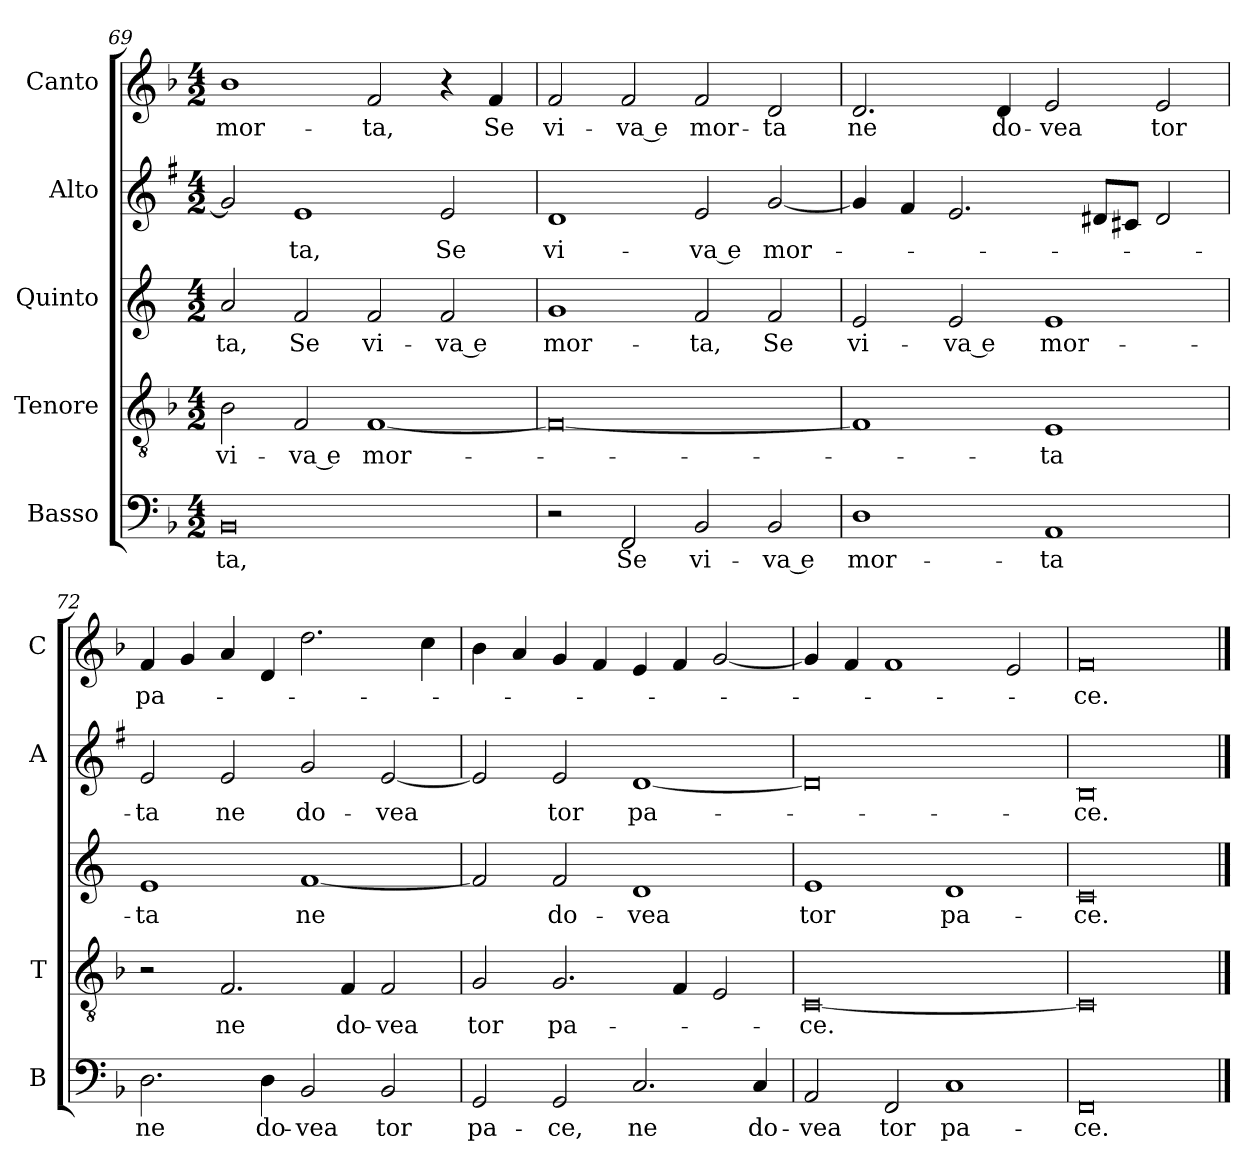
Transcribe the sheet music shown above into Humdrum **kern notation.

**kern	**text	**kern	**text	**kern	**text	**kern	**text	**kern	**text
*part5	*part5	*part4	*part4	*part3	*part3	*part2	*part2	*part1	*part1
*staff5	*staff5	*staff4	*staff4	*staff3	*staff3	*staff2	*staff2	*staff1	*staff1
*I"Basso	*	*I"Tenore	*	*I"Quinto	*	*I"Alto	*	*I"Canto	*
*I'B	*	*I'T	*	*	*	*I'A	*	*I'C	*
*clefF4	*	*clefGv2	*	*clefG2	*	*clefG2	*	*clefG2	*
*	*	*	*	*ITrd4c7	*	*ITrd1c2	*	*	*
*k[b-]	*	*k[b-]	*	*k[b-]	*	*k[b-]	*	*k[b-]	*
*F:	*	*F:	*	*F:	*	*F:	*	*F:	*
*M4/2	*	*M4/2	*	*M4/2	*	*M4/2	*	*M4/2	*
=69	=69	=69	=69	=69	=69	=69	=69	=69	=69
!	!LO:LY:b	!	!LO:LY:b	!	!LO:LY:b	!	!	!	!LO:LY:b
0BB-	-ta,	2B-\	vi-	2d/	-ta,	2f/]	.	1b-	mor-
!	!	!	!LO:LY:b	!	!LO:LY:b	!	!LO:LY:b	!	!
.	.	2F/	-va e	2B-/	Se	1d	-ta,	.	.
!	!	!	!LO:LY:b	!	!LO:LY:b	!	!	!	!LO:LY:b
.	.	[1F	mor-	2B-/	vi-	.	.	2f/	-ta,
!	!	!	!	!	!LO:LY:b	!	!LO:LY:b	!	!
.	.	.	.	2B-/	-va e	2d/	Se	4r	.
!	!	!	!	!	!	!	!	!	!LO:LY:b
.	.	.	.	.	.	.	.	4f/	Se
!!LO:PB:g=z
=70	=70	=70	=70	=70	=70	=70	=70	=70	=70
!	!	!	!	!	!LO:LY:b	!	!LO:LY:b	!	!LO:LY:b
2r	.	0F_	.	1c	mor-	1c	vi-	2f/	vi-
!	!LO:LY:b	!	!	!	!	!	!	!	!LO:LY:b
2FF/	Se	.	.	.	.	.	.	2f/	-va e
!	!LO:LY:b	!	!	!	!LO:LY:b	!	!LO:LY:b	!	!LO:LY:b
2BB-/	vi-	.	.	2B-/	-ta,	2d/	-va e	2f/	mor-
!	!LO:LY:b	!	!	!	!LO:LY:b	!	!LO:LY:b	!	!LO:LY:b
2BB-/	-va e	.	.	2B-/	Se	[2f/	mor-	2d/	-ta
=71	=71	=71	=71	=71	=71	=71	=71	=71	=71
!	!LO:LY:b	!	!	!	!LO:LY:b	!	!	!	!LO:LY:b
1D	mor-	1F]	.	2A/	vi-	4f/]	.	2.d/	ne
.	.	.	.	.	.	4e/	.	.	.
!	!	!	!	!	!LO:LY:b	!	!	!	!
.	.	.	.	2A/	-va e	2.d/	.	.	.
!	!	!	!	!	!	!	!	!	!LO:LY:b
.	.	.	.	.	.	.	.	4d/	do-
!	!LO:LY:b	!	!LO:LY:b	!	!LO:LY:b	!	!	!	!LO:LY:b
1AA	-ta	1E	-ta	1A	mor-	.	.	2e/	-vea
.	.	.	.	.	.	8c#X/L	.	.	.
.	.	.	.	.	.	8Bn/J	.	.	.
!	!	!	!	!	!	!	!	!	!LO:LY:b
.	.	.	.	.	.	2c#/	.	2e/	tor
=72	=72	=72	=72	=72	=72	=72	=72	=72	=72
!	!LO:LY:b	!	!	!	!LO:LY:b	!	!LO:LY:b	!	!LO:LY:b
2.D\	ne	2r	.	1A	-ta	2d/	-ta	4f/	pa-
.	.	.	.	.	.	.	.	4g/	.
!	!	!	!LO:LY:b	!	!	!	!LO:LY:b	!	!
.	.	2.F/	ne	.	.	2d/	ne	4a/	.
!	!LO:LY:b	!	!	!	!	!	!	!	!
4D\	do-	.	.	.	.	.	.	4d/	.
!	!LO:LY:b	!	!	!	!LO:LY:b	!	!LO:LY:b	!	!
2BB-/	-vea	.	.	[1B-	ne	2f/	do-	2.dd\	.
!	!	!	!LO:LY:b	!	!	!	!	!	!
.	.	4F/	do-	.	.	.	.	.	.
!	!LO:LY:b	!	!LO:LY:b	!	!	!	!LO:LY:b	!	!
2BB-/	tor	2F/	-vea	.	.	[2d/	-vea	.	.
.	.	.	.	.	.	.	.	4cc\	.
=73	=73	=73	=73	=73	=73	=73	=73	=73	=73
!	!LO:LY:b	!	!LO:LY:b	!	!	!	!	!	!
2GG/	pa-	2G/	tor	2B-/]	.	2d/]	.	4b-\	.
.	.	.	.	.	.	.	.	4a/	.
!	!LO:LY:b	!	!LO:LY:b	!	!LO:LY:b	!	!LO:LY:b	!	!
2GG/	-ce,	2.G/	pa-	2B-/	do-	2d/	tor	4g/	.
.	.	.	.	.	.	.	.	4f/	.
!	!LO:LY:b	!	!	!	!LO:LY:b	!	!LO:LY:b	!	!
2.C/	ne	.	.	1G	-vea	[1c	pa-	4e/	.
.	.	4F/	.	.	.	.	.	4f/	.
.	.	2E/	.	.	.	.	.	[2g/	.
!	!LO:LY:b	!	!	!	!	!	!	!	!
4C/	do-	.	.	.	.	.	.	.	.
=74	=74	=74	=74	=74	=74	=74	=74	=74	=74
!	!LO:LY:b	!	!LO:LY:b	!	!LO:LY:b	!	!	!	!
2AA/	-vea	[0C	-ce.	1A	tor	0c]	.	4g/]	.
.	.	.	.	.	.	.	.	4f/	.
!	!LO:LY:b	!	!	!	!	!	!	!	!
2FF/	tor	.	.	.	.	.	.	1f	.
!	!LO:LY:b	!	!	!	!LO:LY:b	!	!	!	!
1C	pa-	.	.	1G	pa-	.	.	.	.
.	.	.	.	.	.	.	.	2e/	.
=75	=75	=75	=75	=75	=75	=75	=75	=75	=75
!	!LO:LY:b	!	!	!	!LO:LY:b	!	!LO:LY:b	!	!LO:LY:b
0FF	-ce.	0C]	.	0F	-ce.	0A	-ce.	0f	-ce.
==	==	==	==	==	==	==	==	==	==
*-	*-	*-	*-	*-	*-	*-	*-	*-	*-
